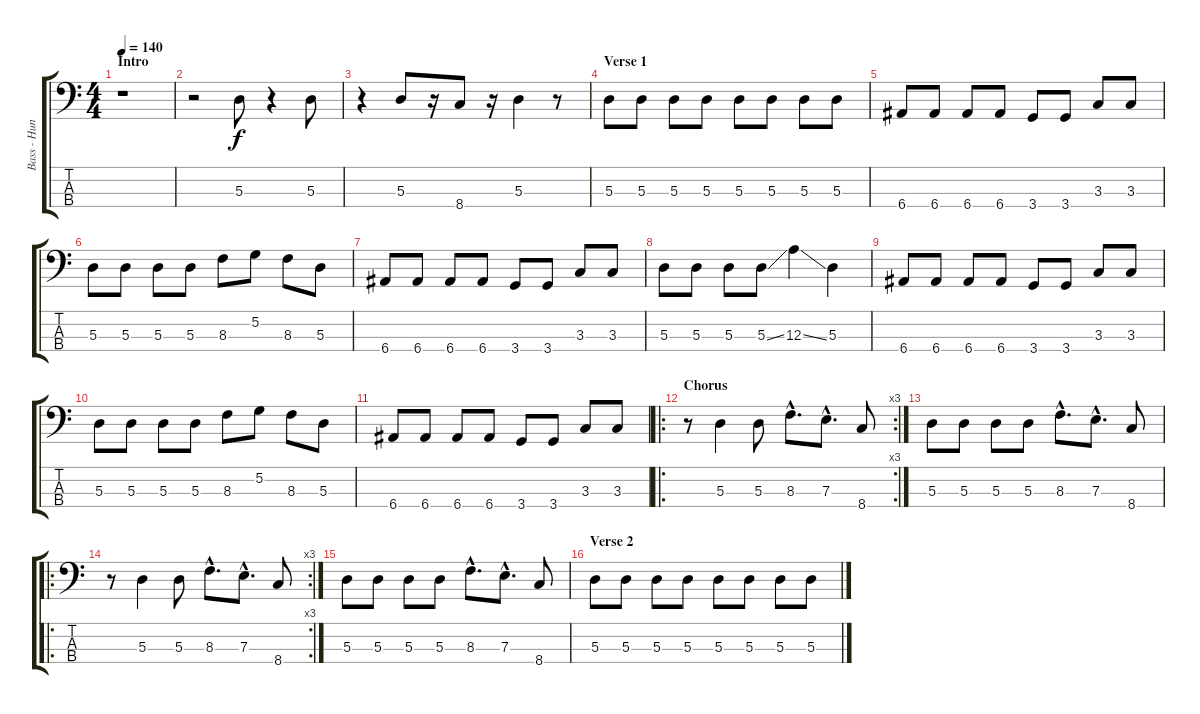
\track ("Bass - Hunter" "Bass - Hun") {instrument electricbasspick}
\staff {score tabs}
\tuning (G2 D2 A1 E1) {hide}
\ts (4 4)
\section ("" "Intro")
\tempo 140
\clef f4
\ks c
r.1{dy f instrument electricbasspick} |
r.2 5.3.8 r.4 5.3.8 |
r.4 5.3.8 r.16 8.4.8 r.16 5.3.4 r.8 |
\section ("" "Verse 1")
5.3.8 5.3.8 5.3.8 5.3.8 5.3.8 5.3.8 5.3.8 5.3.8 |
6.4.8 6.4.8 6.4.8 6.4.8 3.4.8 3.4.8 3.3.8 3.3.8 |
5.3.8 5.3.8 5.3.8 5.3.8 8.3.8 5.2.8 8.3.8 5.3.8 |
6.4.8 6.4.8 6.4.8 6.4.8 3.4.8 3.4.8 3.3.8 3.3.8 |
5.3.8 5.3.8 5.3.8 5.3{ss}.8 12.3{ss}.4 5.3.4 |
6.4.8 6.4.8 6.4.8 6.4.8 3.4.8 3.4.8 3.3.8 3.3.8 |
5.3.8 5.3.8 5.3.8 5.3.8 8.3.8 5.2.8 8.3.8 5.3.8 |
6.4.8 6.4.8 6.4.8 6.4.8 3.4.8 3.4.8 3.3.8 3.3.8 |
\ro
\rc 3
\section ("" "Chorus")
r.8 5.3.4 5.3.8 8.3{hac}.8{d} 7.3{hac}.8{d} 8.4.8 |
5.3.8 5.3.8 5.3.8 5.3.8 8.3{hac}.8{d} 7.3{hac}.8{d} 8.4.8 |
\ro
\rc 3
r.8 5.3.4 5.3.8 8.3{hac}.8{d} 7.3{hac}.8{d} 8.4.8 |
5.3.8 5.3.8 5.3.8 5.3.8 8.3{hac}.8{d} 7.3{hac}.8{d} 8.4.8 |
\section ("" "Verse 2")
5.3.8 5.3.8 5.3.8 5.3.8 5.3.8 5.3.8 5.3.8 5.3.8
